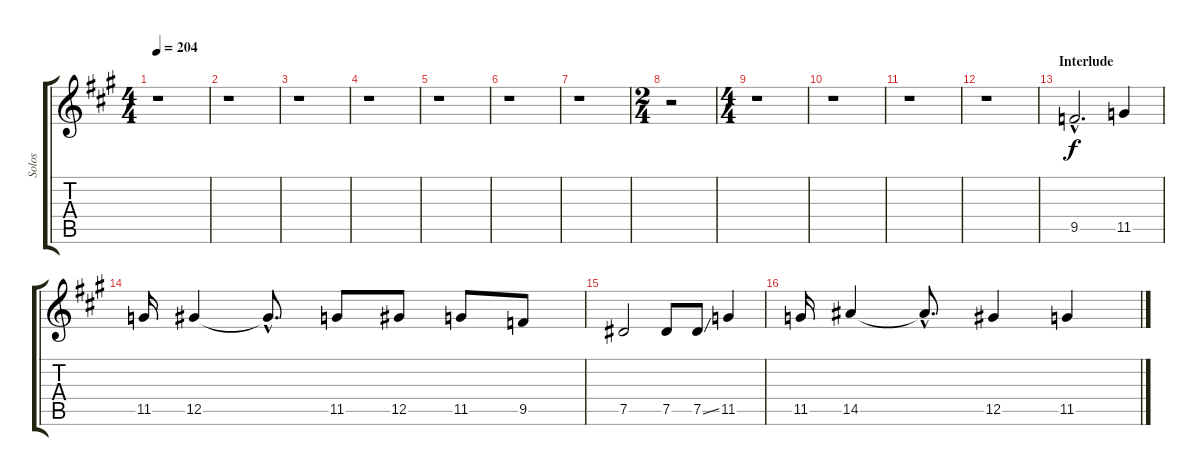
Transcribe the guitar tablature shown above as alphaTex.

\track ("Solos" "Solos") {instrument distortionguitar}
\staff {score tabs}
\tuning (Eb4 Bb3 Gb3 Db3 Ab2 Eb2) {hide}
\ts (4 4)
\tempo 204
\clef g2
\ks a
r.1{dy f} |
r.1 |
r.1 |
r.1 |
r.1 |
r.1 |
r.1 |
\ts (2 4)
r.2 |
\ts (4 4)
r.1 |
r.1 |
r.1 |
r.1 |
\section ("" "Interlude")
9.5{hac}.2{d} 11.5.4 |
11.5.16 12.5.4 12.5{hac t}.8{d} 11.5.8 12.5.8 11.5.8 9.5.8 |
7.5.2 7.5.8 7.5{ss}.8 11.5.4 |
11.5.16 14.5.4 14.5{hac t}.8{d} 12.5.4 11.5.4
